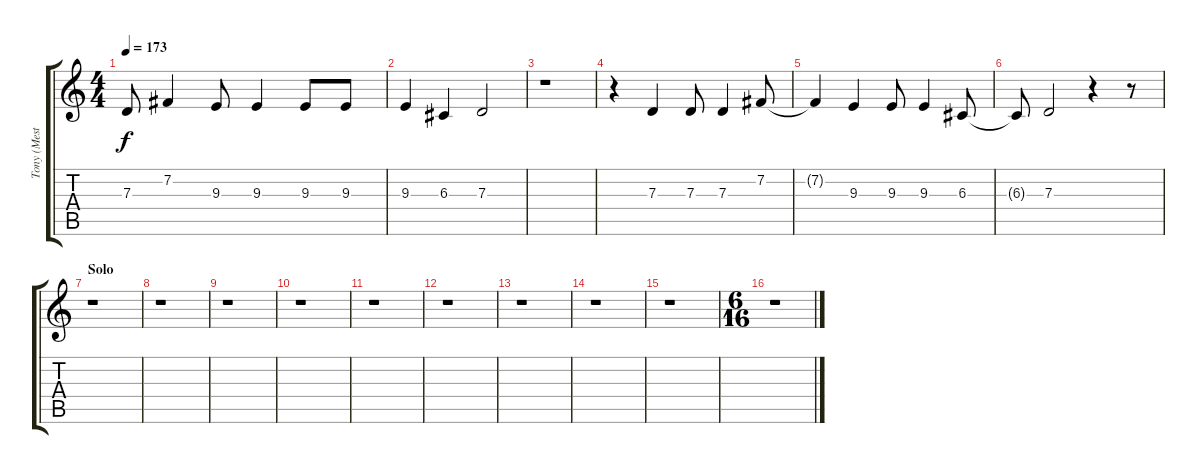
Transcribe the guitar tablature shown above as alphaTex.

\track ("Tony (Mest)" "Tony (Mest") {instrument tenorsax}
\staff {score tabs}
\tuning (E4 B3 G3 D3 A2 E2) {hide}
\ts (4 4)
\tempo 173
\clef g2
\ks c
7.3{t}.8{dy f} 7.2.4 9.3.8 9.3.4 9.3.8 9.3.8 |
9.3.4 6.3.4 7.3.2 |
r.1 |
r.4 7.3.4 7.3.8 7.3.4 7.2.8 |
7.2{t}.4 9.3.4 9.3.8 9.3.4 6.3.8 |
6.3{t}.8 7.3.2 r.4 r.8 |
\section ("" "Solo")
r.1 |
r.1 |
r.1 |
r.1 |
r.1 |
r.1 |
r.1 |
r.1 |
r.1 |
\ts (6 16)
r.1
